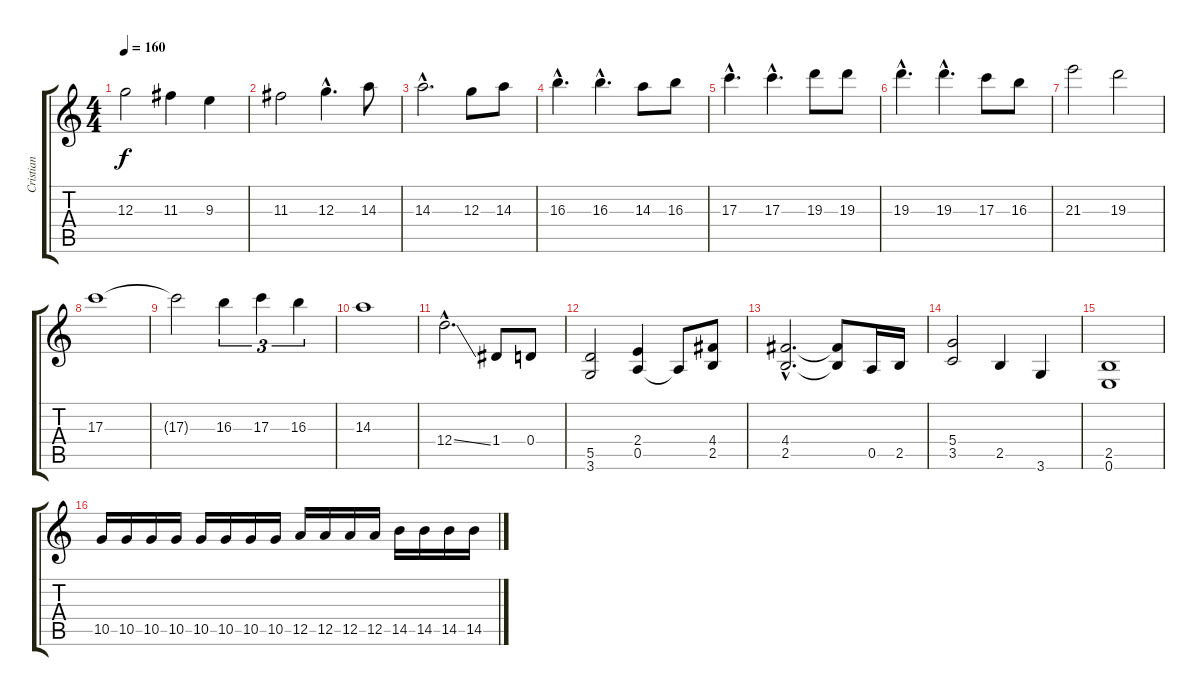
\track ("Cristian" "Cristian") {instrument overdrivenguitar}
\staff {score tabs}
\tuning (E4 B3 G3 D3 A2 E2) {hide}
\ts (4 4)
\tempo 160
\clef g2
\ks c
12.3.2{dy f} 11.3.4 9.3.4 |
11.3.2 12.3{hac}.4{d} 14.3.8 |
14.3{hac}.2{d} 12.3.8 14.3.8 |
16.3{hac}.4{d} 16.3{hac}.4{d} 14.3.8 16.3.8 |
17.3{hac}.4{d} 17.3{hac}.4{d} 19.3.8 19.3.8 |
19.3{hac}.4{d} 19.3{hac}.4{d} 17.3.8 16.3.8 |
21.3.2 19.3.2 |
17.3.1 |
17.3{t}.2 16.3.4{tu (3 2)} 17.3.4{tu (3 2)} 16.3.4{tu (3 2)} |
14.3.1 |
12.4{ss hac}.2{d} 1.4.8 0.4.8 |
(5.5 3.6).2 (2.4 0.5).4 0.5{t}.8 (4.4 2.5).8 |
(4.4{hac} 2.5{hac}).2{d} (4.4{t} 2.5{t}).8 0.5.16 2.5.16 |
(5.4 3.5).2 2.5.4 3.6.4 |
(2.5 0.6).1 |
10.5.16 10.5.16 10.5.16 10.5.16 10.5.16 10.5.16 10.5.16 10.5.16 12.5.16 12.5.16 12.5.16 12.5.16 14.5.16 14.5.16 14.5.16 14.5.16
